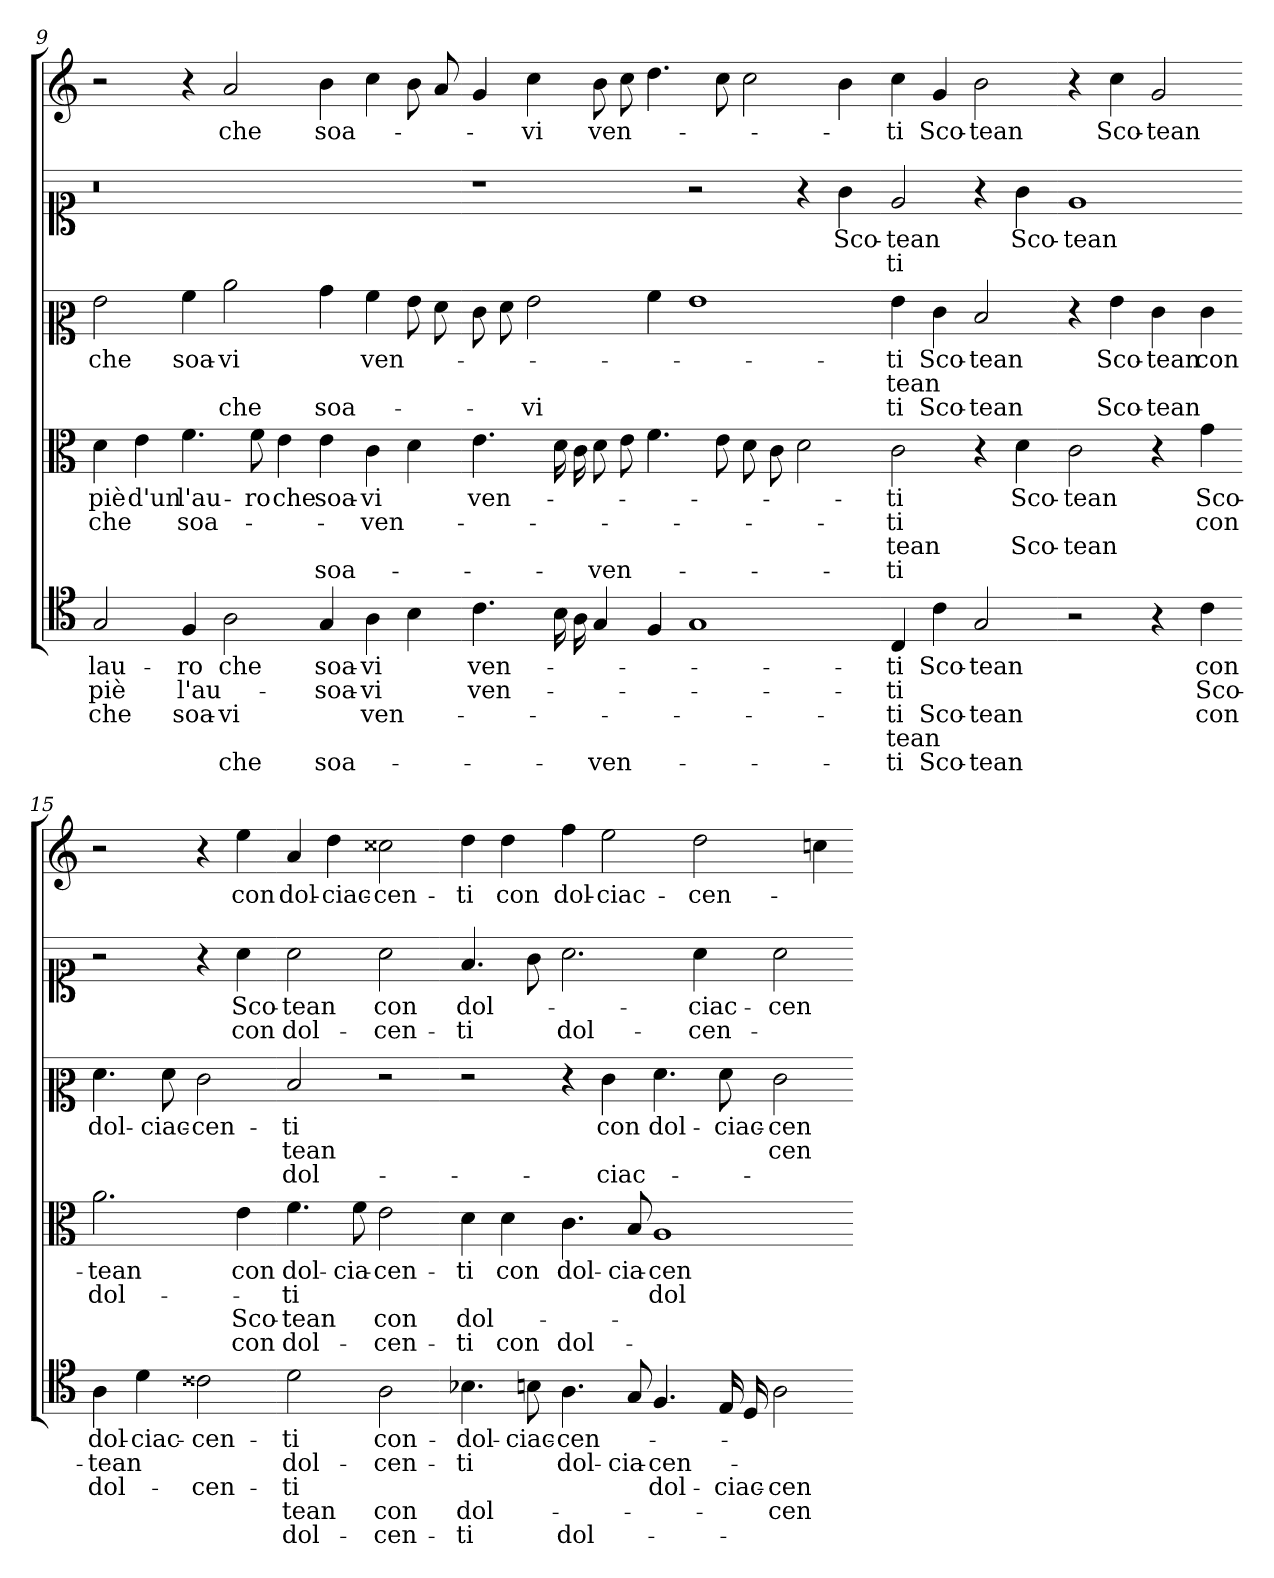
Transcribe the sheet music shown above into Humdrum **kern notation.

**kern	**text	**text	**text	**text	**text	**kern	**text	**text	**text	**text	**kern	**text	**text	**text	**kern	**text	**text	**kern	**text
*part5	*part5	*part5	*part5	*part5	*part5	*part4	*part4	*part4	*part4	*part4	*part3	*part3	*part3	*part3	*part2	*part2	*part2	*part1	*part1
*staff5	*staff5	*staff5	*staff5	*staff5	*staff5	*staff4	*staff4	*staff4	*staff4	*staff4	*staff3	*staff3	*staff3	*staff3	*staff2	*staff2	*staff2	*staff1	*staff1
*clefC4	*	*	*	*	*	*clefC3	*	*	*	*	*clefC2	*	*	*	*clefC1	*	*	*clefG2	*
*k[]	*	*	*	*	*	*k[]	*	*	*	*	*k[]	*	*	*	*k[]	*	*	*k[]	*
=9	=9	=9	=9	=9	=9	=9	=9	=9	=9	=9	=9	=9	=9	=9	=9	=9	=9	=9	=9
2G	lau-	piè	che	.	.	4d	piè	che	.	.	2g	che	.	.	0r	.	.	2r	.
.	.	.	.	.	.	4e	d'un	.	.	.	.	.	.	.	.	.	.	.	.
4F	ro	l'au-	soa-	.	.	4.f	l'au-	soa-	.	.	4a	soa-	.	.	.	.	.	4r	.
2A	che	.	vi	.	che	.	.	.	.	.	2cc	vi	.	che	.	.	.	2a	che
.	.	.	.	.	.	8f	ro	.	.	.	.	.	.	.	.	.	.	.	.
.	.	.	.	.	.	4e	che	.	.	.	.	.	.	.	.	.	.	.	.
4G	soa-	soa-	.	.	soa-	4e	soa-	.	.	soa-	4b	.	.	soa-	.	.	.	4b	soa-
4A	vi	vi	ven-	.	.	4c	vi	ven-	.	.	4a	ven-	.	.	.	.	.	4cc	.
4B	.	.	.	.	.	4d	.	.	.	.	8g	.	.	.	.	.	.	8b	.
.	.	.	.	.	.	.	.	.	.	.	8f	.	.	.	.	.	.	8a	.
=11-	=11-	=11-	=11-	=11-	=11-	=11-	=11-	=11-	=11-	=11-	=11-	=11-	=11-	=11-	=11-	=11-	=11-	=11-	=11-
4.c	ven-	ven-	.	.	.	4.e	ven-	.	.	.	8e\	.	.	.	1r	.	.	4g	.
.	.	.	.	.	.	.	.	.	.	.	8f	.	.	.	.	.	.	.	.
.	.	.	.	.	.	.	.	.	.	.	2g	.	.	vi	.	.	.	4cc	vi
16B	.	.	.	.	.	16d	.	.	.	.	.	.	.	.	.	.	.	.	.
16A\	.	.	.	.	.	16c	.	.	.	.	.	.	.	.	.	.	.	.	.
4G	.	.	.	.	ven-	8d	.	.	.	ven-	.	.	.	.	.	.	.	8b	ven-
.	.	.	.	.	.	8e	.	.	.	.	.	.	.	.	.	.	.	8cc	.
4F	.	.	.	.	.	4.f	.	.	.	.	4a	.	.	.	.	.	.	4.dd	.
1G	.	.	.	.	.	.	.	.	.	.	1g	.	.	.	2r	.	.	.	.
.	.	.	.	.	.	8e	.	.	.	.	.	.	.	.	.	.	.	8cc	.
.	.	.	.	.	.	8d	.	.	.	.	.	.	.	.	.	.	.	2cc	.
.	.	.	.	.	.	8c\	.	.	.	.	.	.	.	.	.	.	.	.	.
.	.	.	.	.	.	2d	.	.	.	.	.	.	.	.	4r	.	.	.	.
.	.	.	.	.	.	.	.	.	.	.	.	.	.	.	4g	Sco-	.	4b	.
=13-	=13-	=13-	=13-	=13-	=13-	=13-	=13-	=13-	=13-	=13-	=13-	=13-	=13-	=13-	=13-	=13-	=13-	=13-	=13-
4C	ti	ti	ti	tean	ti	2c	ti	ti	tean	ti	4g	ti	tean	ti	2e	tean	ti	4cc	ti
4c	Sco-	.	Sco-	.	Sco-	.	.	.	.	.	4e	Sco-	.	Sco-	.	.	.	4g	Sco-
2G	tean	.	tean	.	tean	4r	.	.	.	.	2d	tean	.	tean	4r	.	.	2b	tean
.	.	.	.	.	.	4d	Sco-	.	Sco-	.	.	.	.	.	4g	Sco-	.	.	.
=14-	=14-	=14-	=14-	=14-	=14-	=14-	=14-	=14-	=14-	=14-	=14-	=14-	=14-	=14-	=14-	=14-	=14-	=14-	=14-
2r	.	.	.	.	.	2c	tean	.	tean	.	4r	.	.	.	1e	tean	.	4r	.
.	.	.	.	.	.	.	.	.	.	.	4g	Sco-	.	Sco-	.	.	.	4cc	Sco-
4r	.	.	.	.	.	4r	.	.	.	.	4e	tean	.	tean	.	.	.	2g	tean
4c	con	Sco-	con	.	.	4g	Sco-	con	.	.	4e	con	.	.	.	.	.	.	.
=15-	=15-	=15-	=15-	=15-	=15-	=15-	=15-	=15-	=15-	=15-	=15-	=15-	=15-	=15-	=15-	=15-	=15-	=15-	=15-
4A	dol-	tean	dol-	.	.	2.a	tean	dol-	.	.	4.f	dol-	.	.	2r	.	.	2r	.
4d	ciac-	.	.	.	.	.	.	.	.	.	.	.	.	.	.	.	.	.	.
.	.	.	.	.	.	.	.	.	.	.	8f	ciac-	.	.	.	.	.	.	.
2c##X	cen-	.	cen-	.	.	.	.	.	.	.	2e	cen-	.	.	4r	.	.	4r	.
.	.	.	.	.	.	4e	con	.	Sco-	con	.	.	.	.	4a	Sco-	con	4ee	con
=16-	=16-	=16-	=16-	=16-	=16-	=16-	=16-	=16-	=16-	=16-	=16-	=16-	=16-	=16-	=16-	=16-	=16-	=16-	=16-
2d	ti	dol-	ti	tean	dol-	4.f	dol-	ti	tean	dol-	2d	ti	tean	dol-	2a	tean	dol-	4a	dol-
.	.	.	.	.	.	.	.	.	.	.	.	.	.	.	.	.	.	4dd	ciac-
.	.	.	.	.	.	8f	cia-	.	.	.	.	.	.	.	.	.	.	.	.
2A	con-	cen-	.	con	cen-	2e	cen-	.	con	cen-	2r	.	.	.	2a	con	cen-	2cc##X	cen-
=17-	=17-	=17-	=17-	=17-	=17-	=17-	=17-	=17-	=17-	=17-	=17-	=17-	=17-	=17-	=17-	=17-	=17-	=17-	=17-
4.B-X	dol-	ti	.	dol-	ti	4d	ti	.	dol-	ti	2r	.	.	.	4.f	dol-	ti	4dd	ti
.	.	.	.	.	.	4d	con	.	.	con	.	.	.	.	.	.	.	4dd	con
8B	ciac-	.	.	.	.	.	.	.	.	.	.	.	.	.	8g	.	.	.	.
4.A	cen-	dol-	.	.	dol-	4.c	dol-	.	.	dol-	4r	.	.	.	2.a	.	dol-	4ff	dol-
.	.	.	.	.	.	.	.	.	.	.	4e	con	.	ciac-	.	.	.	2ee	ciac-
8G	.	cia-	.	.	.	8B	cia-	.	.	.	.	.	.	.	.	.	.	.	.
4.F	.	cen-	dol-	.	.	1A	cen-	dol-	.	.	4.f	dol-	.	.	.	.	.	.	.
.	.	.	.	.	.	.	.	.	.	.	.	.	.	.	4a	ciac-	cen-	2dd	cen-
16E	.	.	ciac-	.	.	.	.	.	.	.	8f	ciac-	.	.	.	.	.	.	.
16D	.	.	.	.	.	.	.	.	.	.	.	.	.	.	.	.	.	.	.
2A	.	.	cen-	cen-	.	.	.	.	.	.	2e	cen-	cen-	.	2a	cen-	.	.	.
.	.	.	.	.	.	.	.	.	.	.	.	.	.	.	.	.	.	4cc	.
=-	=-	=-	=-	=-	=-	=-	=-	=-	=-	=-	=-	=-	=-	=-	=-	=-	=-	=-	=-
*-	*-	*-	*-	*-	*-	*-	*-	*-	*-	*-	*-	*-	*-	*-	*-	*-	*-	*-	*-
